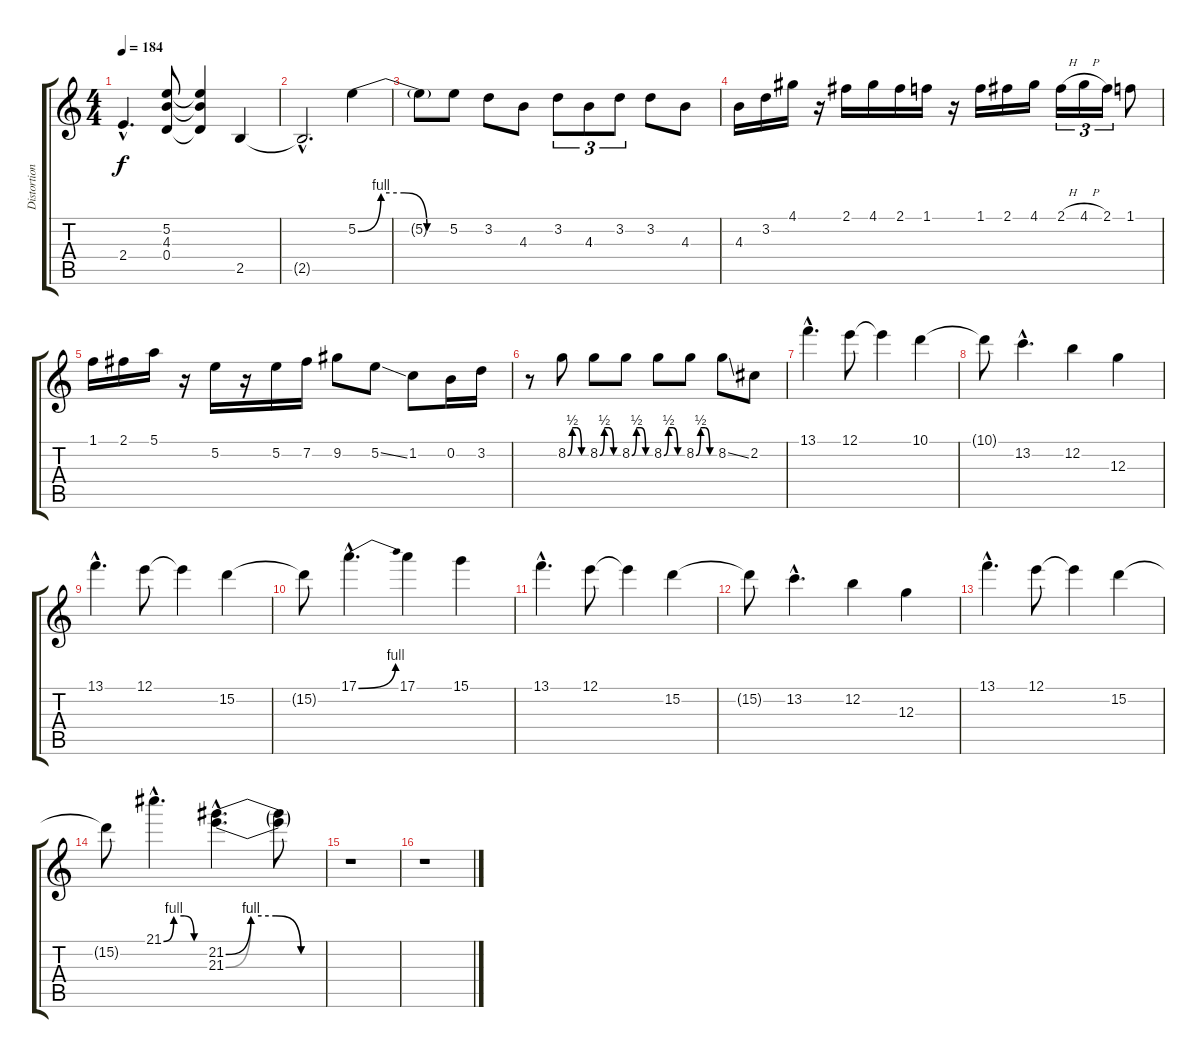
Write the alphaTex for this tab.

\track ("Distortion Guitar" "Distortion") {instrument distortionguitar}
\staff {score tabs}
\tuning (E4 B3 G3 D3 A2 E2) {hide}
\ts (4 4)
\tempo 184
\clef g2
\ks c
2.4{hac}.4{d dy f} (5.2 4.3 0.4).8 (5.2{t} 4.3{t} 0.4{t}).4 2.5.4 |
2.5{hac t}.2{d} 5.2{be (custom 0 0 15 4 30 4 45 0 60 0)}.4 |
5.2{t}.8 5.2.8 3.2.8 4.3.8 3.2.8{tu (3 2)} 4.3.8{tu (3 2)} 3.2.8{tu (3 2)} 3.2.8 4.3.8 |
4.3.16 3.2.16 4.1.16 r.16 2.1.16 4.1.16 2.1.16 1.1.16 r.16 1.1.16 2.1.16 4.1.16 2.1{h}.16{tu (3 2)} 4.1{h}.16{tu (3 2)} 2.1.16{tu (3 2)} 1.1.8 |
1.1.16 2.1.16 5.1.16 r.16 5.2.16 r.16 5.2.16 7.2.16 9.2.8 5.2{ss}.8 1.2.8 0.2.16 3.2.16 |
r.8 8.2{be (custom 0 0 15 2 30 2 45 0 60 0)}.8 8.2{be (custom 0 0 15 2 30 2 45 0 60 0)}.8 8.2{be (custom 0 0 15 2 30 2 45 0 60 0)}.8 8.2{be (custom 0 0 15 2 30 2 45 0 60 0)}.8 8.2{be (custom 0 0 15 2 30 2 45 0 60 0)}.8 8.2{ss}.8 2.2.8 |
13.1{hac}.4{d} 12.1.8 12.1{t}.4 10.1.4 |
10.1{t}.8 13.2{hac}.4{d} 12.2.4 12.3.4 |
13.1{hac}.4{d} 12.1.8 12.1{t}.4 15.2.4 |
15.2{t}.8 17.1{be (bend 0 0 60 4) hac}.4{d} 17.1.4 15.1.4 |
13.1{hac}.4{d} 12.1.8 12.1{t}.4 15.2.4 |
15.2{t}.8 13.2{hac}.4{d} 12.2.4 12.3.4 |
13.1{hac}.4{d} 12.1.8 12.1{t}.4 15.2.4 |
15.2{t}.8 21.1{be (custom 0 0 15 4 30 4 45 0 60 0) hac}.4{d} (21.2{be (custom 0 0 15 4 30 4 45 0 60 0) hac} 21.3{be (custom 0 0 15 4 30 4 45 0 60 0) hac}).4{d} (21.2{t} 21.3{t}).8 |
r.1 |
r.1
